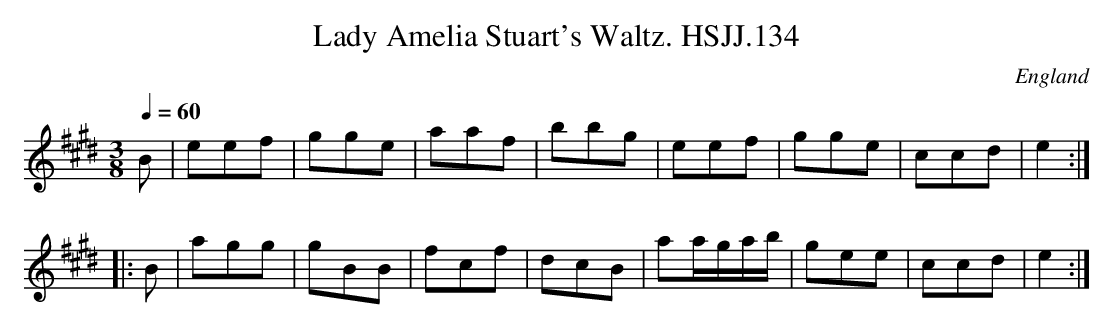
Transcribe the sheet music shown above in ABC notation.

X:1
T:Lady Amelia Stuart's Waltz. HSJJ.134
L:1/8
M:3/8
O:England
Q:1/4=60
K:E
B|eef|gge|aaf|bbg|eef|gge|ccd|e2:|!
|:B|agg|gBB|fcf|dcB|aa/g/a/b/|gee|ccd|e2:|
